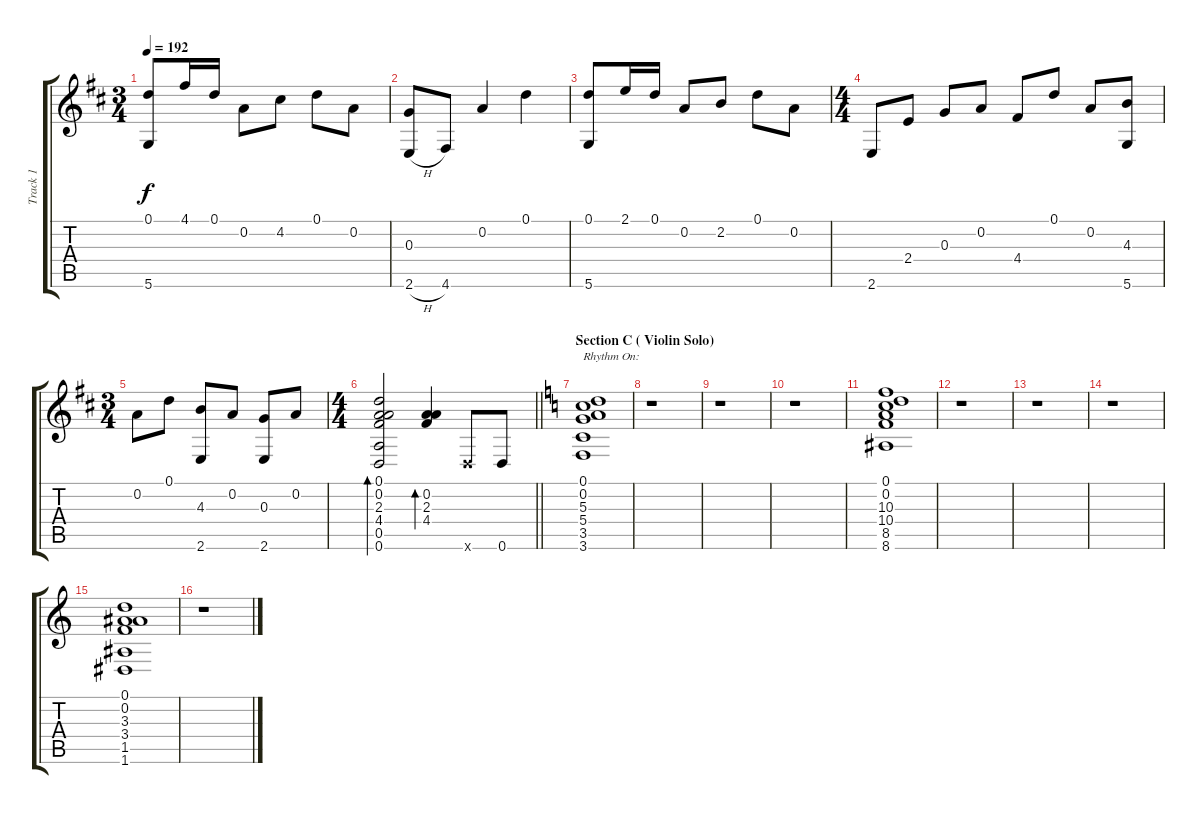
\track ("Track 1" "Track 1") {instrument acousticguitarsteel}
\staff {score tabs}
\tuning (D4 A3 G3 D3 A2 D2) {hide}
\ts (3 4)
\tempo 192
\clef g2
\ks d
(0.1 5.6).8{dy f} 4.1.16 0.1.16 0.2.8 4.2.8 0.1.8 0.2.8 |
(0.3 2.6{h}).8 4.6.8 0.2.4 0.1.4 |
(0.1 5.6).8 2.1.16 0.1.16 0.2.8 2.2.8 0.1.8 0.2.8 |
\ts (4 4)
2.6.8 2.4.8 0.3.8 0.2.8 4.4.8 0.1.8 0.2.8 (4.3 5.6).8 |
\ts (3 4)
0.2.8 0.1.8 (4.3 2.6).8 0.2.8 (0.3 2.6).8 0.2.8 |
\ts (4 4)
\barLineRight lightlight
(0.1 0.2 2.3 4.4 0.5 0.6).2{bd 120} (0.2 2.3 4.4).4{bd 120} 0.6{x}.8 0.6.8 |
\section ("" "Section C ( Violin Solo)")
\ks aminor
(0.1 0.2 5.3 5.4 3.5 3.6).1{txt "Rhythm On:"} |
r.1 |
r.1 |
r.1 |
(0.1 0.2 10.3 10.4 8.5 8.6).1 |
r.1 |
r.1 |
r.1 |
(0.1 0.2 3.3 3.4 1.5 1.6).1 |
r.1
